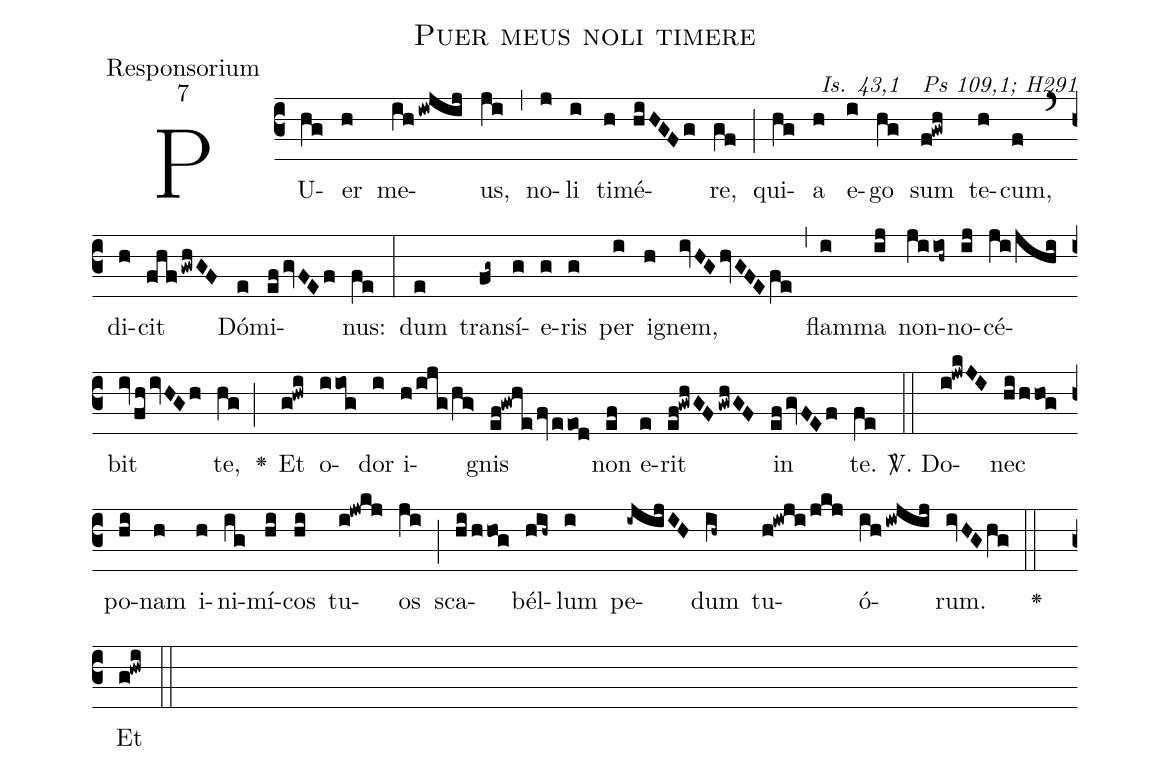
name:Puer meus noli timere;
office-part:Responsorium;
mode:7;
commentary:Is. 43,1 ꝟ Ps 109,1; H291;
%%
(c3)PU(hg)er(h) me(ihiwjij)us,(ji) (,) no(j)li(i) ti(h)mé(hiHGFg)re,(gf) (;)
qui(hg)a(h) e(i)go(hg) sum(f!gwh) te(h)cum,(f) (`)
di(h)cit(fhfgwhGF) Dó(e)mi(efgvFEf)nus:(fe) (:)
dum(e) tran(fg~)sí(g)e(g)ris(g) per(i) i(h)gnem,(ivHGhvGFEfe) (,)
flam(i)ma(ij) non(ji/ioh~)no(ij)cé(ji/jhi)bit(iv/fhivHGh) te,(hg) (;)
<v>\greheightstar</v>()
Et(g!hwi) o(iiog)dor(i) i(h/ijg/hg>)gnis(ef!gwhe/fveeod) non(ef) e(e)rit(ef!gwhGFgwhGF) in(ef/gvFEf) te.(fe) (::)

<sp>V/</sp>.
Do(i!jwkJI)nec(hi/hhog) po(hi)nam(h) i(h)ni(ig)mí(hi)cos(hi) tu(i!jwkj)os(ji) (;) sca(hi/hhog)bél(hih~)lum(i) pe(-ijijIH)dum(ih~) tu(h!iwji/jkj)ó(ihiwjij)rum.(ivHGhg) (::)

<v>\greheightstar</v>() Et(g!hwi) (::)
